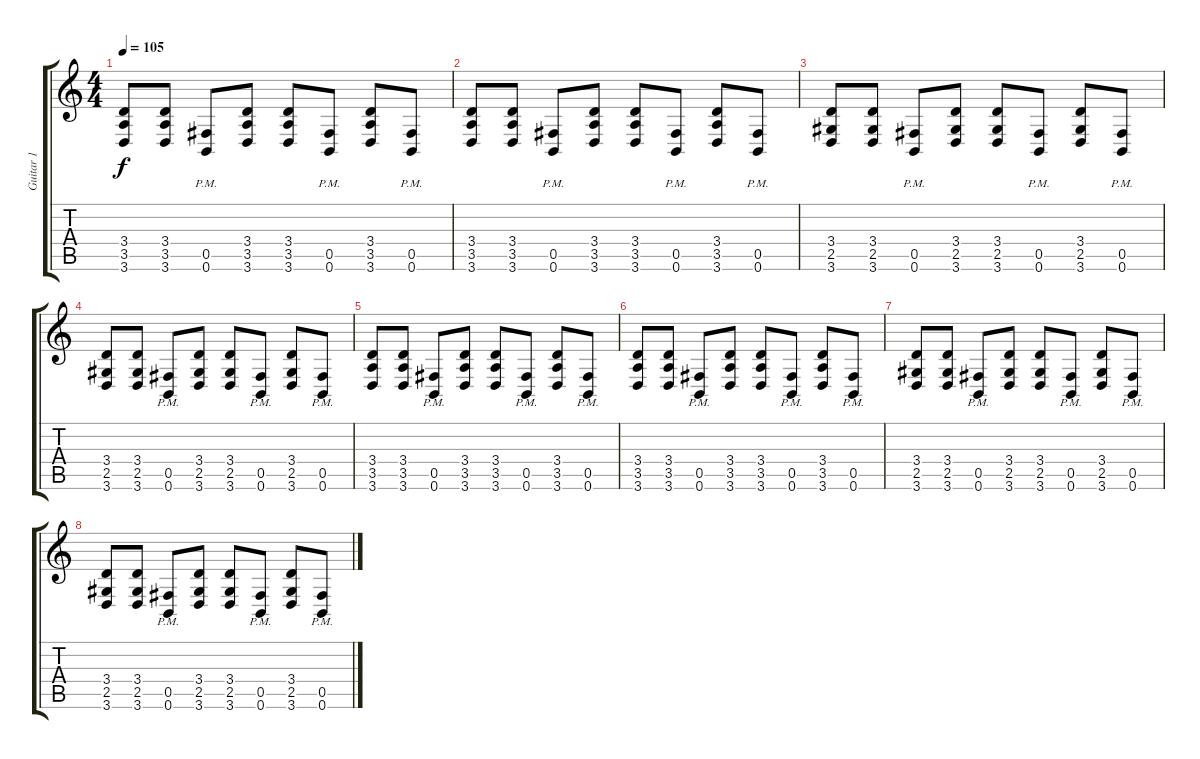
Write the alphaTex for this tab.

\track ("Guitar 1" "Guitar 1") {instrument distortionguitar}
\staff {score tabs}
\tuning (Eb4 B3 Gb3 B2 Gb2 B1) {hide}
\ts (4 4)
\tempo 105
\clef g2
\ks c
(3.4 3.5 3.6).8{dy f} (3.4 3.5 3.6).8 (0.5{pm} 0.6{pm}).8 (3.4 3.5 3.6).8 (3.4 3.5 3.6).8 (0.5{pm} 0.6{pm}).8 (3.4 3.5 3.6).8 (0.5{pm} 0.6{pm}).8 |
(3.4 3.5 3.6).8 (3.4 3.5 3.6).8 (0.5{pm} 0.6{pm}).8 (3.4 3.5 3.6).8 (3.4 3.5 3.6).8 (0.5{pm} 0.6{pm}).8 (3.4 3.5 3.6).8 (0.5{pm} 0.6{pm}).8 |
(3.4 2.5 3.6).8 (3.4 2.5 3.6).8 (0.5{pm} 0.6{pm}).8 (3.4 2.5 3.6).8 (3.4 2.5 3.6).8 (0.5{pm} 0.6{pm}).8 (3.4 2.5 3.6).8 (0.5{pm} 0.6{pm}).8 |
(3.4 2.5 3.6).8 (3.4 2.5 3.6).8 (0.5{pm} 0.6{pm}).8 (3.4 2.5 3.6).8 (3.4 2.5 3.6).8 (0.5{pm} 0.6{pm}).8 (3.4 2.5 3.6).8 (0.5{pm} 0.6{pm}).8 |
(3.4 3.5 3.6).8 (3.4 3.5 3.6).8 (0.5{pm} 0.6{pm}).8 (3.4 3.5 3.6).8 (3.4 3.5 3.6).8 (0.5{pm} 0.6{pm}).8 (3.4 3.5 3.6).8 (0.5{pm} 0.6{pm}).8 |
(3.4 3.5 3.6).8 (3.4 3.5 3.6).8 (0.5{pm} 0.6{pm}).8 (3.4 3.5 3.6).8 (3.4 3.5 3.6).8 (0.5{pm} 0.6{pm}).8 (3.4 3.5 3.6).8 (0.5{pm} 0.6{pm}).8 |
(3.4 2.5 3.6).8 (3.4 2.5 3.6).8 (0.5{pm} 0.6{pm}).8 (3.4 2.5 3.6).8 (3.4 2.5 3.6).8 (0.5{pm} 0.6{pm}).8 (3.4 2.5 3.6).8 (0.5{pm} 0.6{pm}).8 |
(3.4 2.5 3.6).8 (3.4 2.5 3.6).8 (0.5{pm} 0.6{pm}).8 (3.4 2.5 3.6).8 (3.4 2.5 3.6).8 (0.5{pm} 0.6{pm}).8 (3.4 2.5 3.6).8 (0.5{pm} 0.6{pm}).8
